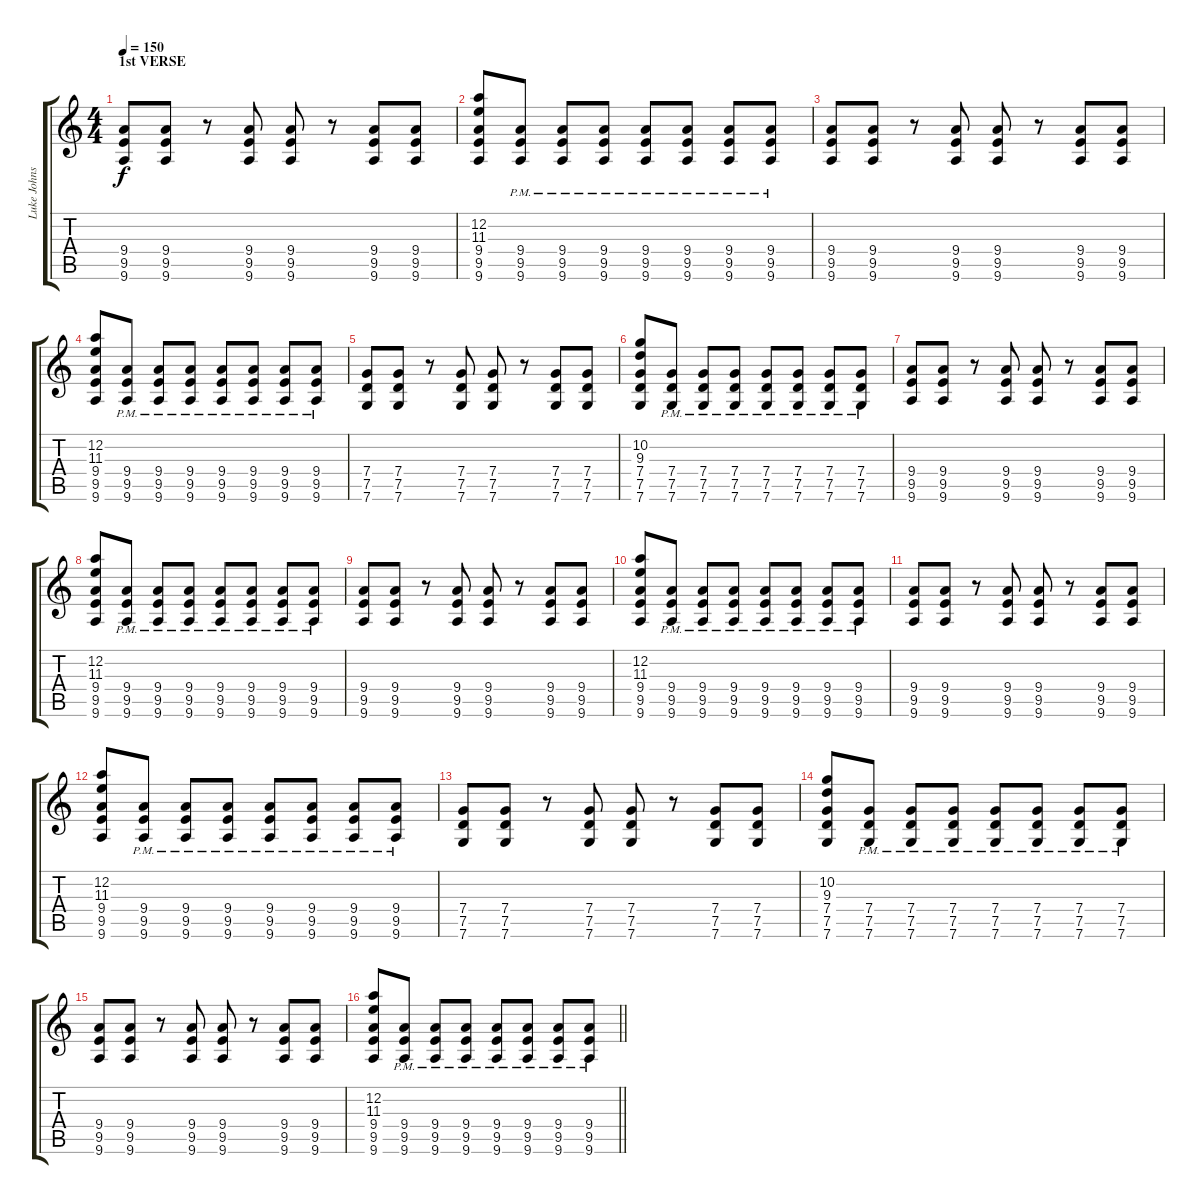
\track ("Luke Johnstone" "Luke Johns") {instrument overdrivenguitar}
\staff {score tabs}
\tuning (D4 A3 F3 C3 G2 C2) {hide}
\ts (4 4)
\section ("" "1st VERSE")
\tempo 150
\clef g2
\ks c
(9.4 9.5 9.6).8{dy f} (9.4 9.5 9.6).8 r.8 (9.4 9.5 9.6).8 (9.4 9.5 9.6).8 r.8 (9.4 9.5 9.6).8 (9.4 9.5 9.6).8 |
(12.2 11.3 9.4 9.5 9.6).8 (9.4{pm} 9.5{pm} 9.6{pm}).8 (9.4{pm} 9.5{pm} 9.6{pm}).8 (9.4{pm} 9.5{pm} 9.6{pm}).8 (9.4{pm} 9.5{pm} 9.6{pm}).8 (9.4{pm} 9.5{pm} 9.6{pm}).8 (9.4{pm} 9.5{pm} 9.6{pm}).8 (9.4{pm} 9.5{pm} 9.6{pm}).8 |
(9.4 9.5 9.6).8 (9.4 9.5 9.6).8 r.8 (9.4 9.5 9.6).8 (9.4 9.5 9.6).8 r.8 (9.4 9.5 9.6).8 (9.4 9.5 9.6).8 |
(12.2 11.3 9.4 9.5 9.6).8 (9.4{pm} 9.5{pm} 9.6{pm}).8 (9.4{pm} 9.5{pm} 9.6{pm}).8 (9.4{pm} 9.5{pm} 9.6{pm}).8 (9.4{pm} 9.5{pm} 9.6{pm}).8 (9.4{pm} 9.5{pm} 9.6{pm}).8 (9.4{pm} 9.5{pm} 9.6{pm}).8 (9.4{pm} 9.5{pm} 9.6{pm}).8 |
(7.4 7.5 7.6).8 (7.4 7.5 7.6).8 r.8 (7.4 7.5 7.6).8 (7.4 7.5 7.6).8 r.8 (7.4 7.5 7.6).8 (7.4 7.5 7.6).8 |
(10.2 9.3 7.4 7.5 7.6).8 (7.4{pm} 7.5{pm} 7.6{pm}).8 (7.4{pm} 7.5{pm} 7.6{pm}).8 (7.4{pm} 7.5{pm} 7.6{pm}).8 (7.4{pm} 7.5{pm} 7.6{pm}).8 (7.4{pm} 7.5{pm} 7.6{pm}).8 (7.4{pm} 7.5{pm} 7.6{pm}).8 (7.4{pm} 7.5{pm} 7.6{pm}).8 |
(9.4 9.5 9.6).8 (9.4 9.5 9.6).8 r.8 (9.4 9.5 9.6).8 (9.4 9.5 9.6).8 r.8 (9.4 9.5 9.6).8 (9.4 9.5 9.6).8 |
(12.2 11.3 9.4 9.5 9.6).8 (9.4{pm} 9.5{pm} 9.6{pm}).8 (9.4{pm} 9.5{pm} 9.6{pm}).8 (9.4{pm} 9.5{pm} 9.6{pm}).8 (9.4{pm} 9.5{pm} 9.6{pm}).8 (9.4{pm} 9.5{pm} 9.6{pm}).8 (9.4{pm} 9.5{pm} 9.6{pm}).8 (9.4{pm} 9.5{pm} 9.6{pm}).8 |
(9.4 9.5 9.6).8 (9.4 9.5 9.6).8 r.8 (9.4 9.5 9.6).8 (9.4 9.5 9.6).8 r.8 (9.4 9.5 9.6).8 (9.4 9.5 9.6).8 |
(12.2 11.3 9.4 9.5 9.6).8 (9.4{pm} 9.5{pm} 9.6{pm}).8 (9.4{pm} 9.5{pm} 9.6{pm}).8 (9.4{pm} 9.5{pm} 9.6{pm}).8 (9.4{pm} 9.5{pm} 9.6{pm}).8 (9.4{pm} 9.5{pm} 9.6{pm}).8 (9.4{pm} 9.5{pm} 9.6{pm}).8 (9.4{pm} 9.5{pm} 9.6{pm}).8 |
(9.4 9.5 9.6).8 (9.4 9.5 9.6).8 r.8 (9.4 9.5 9.6).8 (9.4 9.5 9.6).8 r.8 (9.4 9.5 9.6).8 (9.4 9.5 9.6).8 |
(12.2 11.3 9.4 9.5 9.6).8 (9.4{pm} 9.5{pm} 9.6{pm}).8 (9.4{pm} 9.5{pm} 9.6{pm}).8 (9.4{pm} 9.5{pm} 9.6{pm}).8 (9.4{pm} 9.5{pm} 9.6{pm}).8 (9.4{pm} 9.5{pm} 9.6{pm}).8 (9.4{pm} 9.5{pm} 9.6{pm}).8 (9.4{pm} 9.5{pm} 9.6{pm}).8 |
(7.4 7.5 7.6).8 (7.4 7.5 7.6).8 r.8 (7.4 7.5 7.6).8 (7.4 7.5 7.6).8 r.8 (7.4 7.5 7.6).8 (7.4 7.5 7.6).8 |
(10.2 9.3 7.4 7.5 7.6).8 (7.4{pm} 7.5{pm} 7.6{pm}).8 (7.4{pm} 7.5{pm} 7.6{pm}).8 (7.4{pm} 7.5{pm} 7.6{pm}).8 (7.4{pm} 7.5{pm} 7.6{pm}).8 (7.4{pm} 7.5{pm} 7.6{pm}).8 (7.4{pm} 7.5{pm} 7.6{pm}).8 (7.4{pm} 7.5{pm} 7.6{pm}).8 |
(9.4 9.5 9.6).8 (9.4 9.5 9.6).8 r.8 (9.4 9.5 9.6).8 (9.4 9.5 9.6).8 r.8 (9.4 9.5 9.6).8 (9.4 9.5 9.6).8 |
\barLineRight lightlight
(12.2 11.3 9.4 9.5 9.6).8 (9.4{pm} 9.5{pm} 9.6{pm}).8 (9.4{pm} 9.5{pm} 9.6{pm}).8 (9.4{pm} 9.5{pm} 9.6{pm}).8 (9.4{pm} 9.5{pm} 9.6{pm}).8 (9.4{pm} 9.5{pm} 9.6{pm}).8 (9.4{pm} 9.5{pm} 9.6{pm}).8 (9.4{pm} 9.5{pm} 9.6{pm}).8
